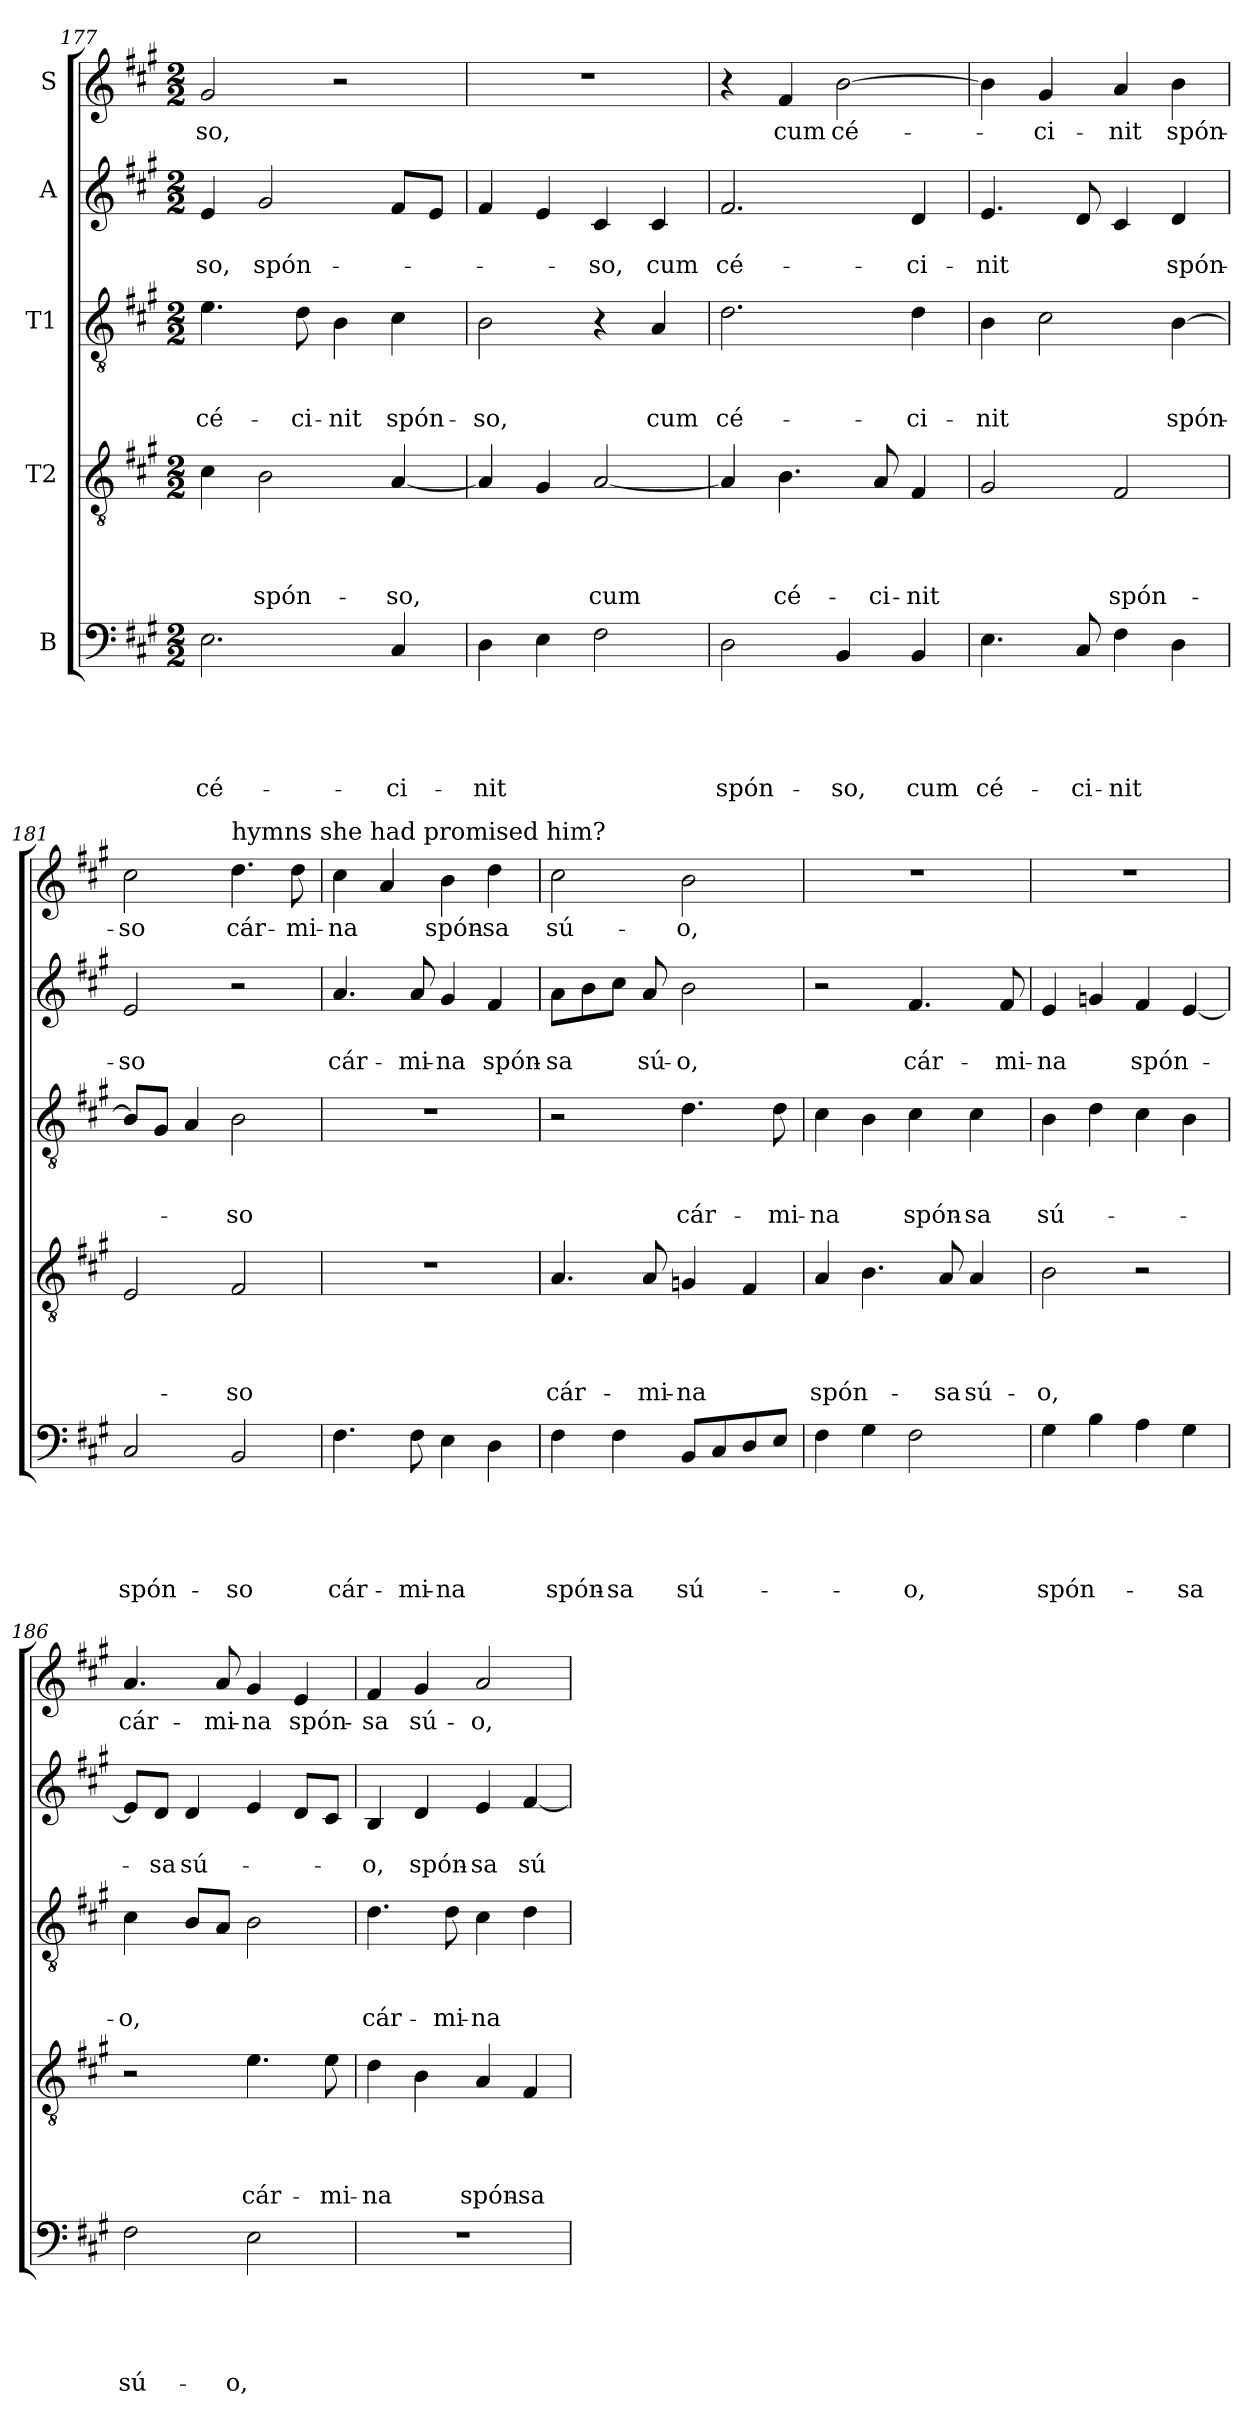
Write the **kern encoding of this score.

**kern	**text	**text	**text	**text	**text	**kern	**text	**text	**text	**text	**kern	**text	**text	**text	**kern	**text	**text	**kern	**text
*part5	*part5	*part5	*part5	*part5	*part5	*part4	*part4	*part4	*part4	*part4	*part3	*part3	*part3	*part3	*part2	*part2	*part2	*part1	*part1
*staff5	*staff5	*staff5	*staff5	*staff5	*staff5	*staff4	*staff4	*staff4	*staff4	*staff4	*staff3	*staff3	*staff3	*staff3	*staff2	*staff2	*staff2	*staff1	*staff1
*I"B	*	*	*	*	*	*I"T2	*	*	*	*	*I"T1	*	*	*	*I"A	*	*	*I"S	*
*clefF4	*	*	*	*	*	*clefGv2	*	*	*	*	*clefGv2	*	*	*	*clefG2	*	*	*clefG2	*
*k[f#c#g#]	*	*	*	*	*	*k[f#c#g#]	*	*	*	*	*k[f#c#g#]	*	*	*	*k[f#c#g#]	*	*	*k[f#c#g#]	*
*A:	*	*	*	*	*	*A:	*	*	*	*	*A:	*	*	*	*A:	*	*	*A:	*
*M2/2	*	*	*	*	*	*M2/2	*	*	*	*	*M2/2	*	*	*	*M2/2	*	*	*M2/2	*
=177	=177	=177	=177	=177	=177	=177	=177	=177	=177	=177	=177	=177	=177	=177	=177	=177	=177	=177	=177
!	!	!	!	!	!LO:LY:b	!	!	!	!	!	!	!	!	!LO:LY:b	!	!	!LO:LY:b	!	!LO:LY:b
2.E\	.	.	.	.	cé-	4c#\	.	.	.	.	4.e\	.	.	cé-	4e/	.	-so,	2g#/	-so,
!	!	!	!	!	!	!	!	!	!	!LO:LY:b	!	!	!	!	!	!	!LO:LY:b	!	!
.	.	.	.	.	.	2B\	.	.	.	spón-	.	.	.	.	2g#/	.	spón-	.	.
!	!	!	!	!	!	!	!	!	!	!	!	!	!	!LO:LY:b	!	!	!	!	!
.	.	.	.	.	.	.	.	.	.	.	8d\	.	.	-ci-	.	.	.	.	.
!	!	!	!	!	!	!	!	!	!	!	!	!	!	!LO:LY:b	!	!	!	!	!
.	.	.	.	.	.	.	.	.	.	.	4B\	.	.	-nit	.	.	.	2r	.
!	!	!	!	!	!LO:LY:b	!	!	!	!	!LO:LY:b	!	!	!	!LO:LY:b	!	!	!	!	!
4C#/	.	.	.	.	-ci-	[4A/	.	.	.	-so,	4c#\	.	.	spón-	8f#/L	.	.	.	.
.	.	.	.	.	.	.	.	.	.	.	.	.	.	.	8e/J	.	.	.	.
!!LO:PB:g=z
=178	=178	=178	=178	=178	=178	=178	=178	=178	=178	=178	=178	=178	=178	=178	=178	=178	=178	=178	=178
!	!	!	!	!	!LO:LY:b	!	!	!	!	!	!	!	!	!LO:LY:b	!	!	!	!	!
4D\	.	.	.	.	-nit	4A/]	.	.	.	.	2B\	.	.	-so,	4f#/	.	.	1r	.
4E\	.	.	.	.	.	4G#/	.	.	.	.	.	.	.	.	4e/	.	.	.	.
!	!	!	!	!	!	!	!	!	!	!LO:LY:b	!	!	!	!	!	!	!LO:LY:b	!	!
2F#\	.	.	.	.	.	[2A/	.	.	.	cum	4r	.	.	.	4c#/	.	-so,	.	.
!	!	!	!	!	!	!	!	!	!	!	!	!	!	!LO:LY:b	!	!	!LO:LY:b	!	!
.	.	.	.	.	.	.	.	.	.	.	4A/	.	.	cum	4c#/	.	cum	.	.
=179	=179	=179	=179	=179	=179	=179	=179	=179	=179	=179	=179	=179	=179	=179	=179	=179	=179	=179	=179
!	!	!	!	!	!LO:LY:b	!	!	!	!	!	!	!	!	!LO:LY:b	!	!	!LO:LY:b	!	!
2D\	.	.	.	.	spón-	4A/]	.	.	.	.	2.d\	.	.	cé-	2.f#/	.	cé-	4r	.
!	!	!	!	!	!	!	!	!	!	!LO:LY:b	!	!	!	!	!	!	!	!	!LO:LY:b
.	.	.	.	.	.	4.B\	.	.	.	cé-	.	.	.	.	.	.	.	4f#/	cum
!	!	!	!	!	!LO:LY:b	!	!	!	!	!	!	!	!	!	!	!	!	!	!LO:LY:b
4BB/	.	.	.	.	-so,	.	.	.	.	.	.	.	.	.	.	.	.	[2b\	cé-
!	!	!	!	!	!	!	!	!	!	!LO:LY:b	!	!	!	!	!	!	!	!	!
.	.	.	.	.	.	8A/	.	.	.	-ci-	.	.	.	.	.	.	.	.	.
!	!	!	!	!	!LO:LY:b	!	!	!	!	!LO:LY:b	!	!	!	!LO:LY:b	!	!	!LO:LY:b	!	!
4BB/	.	.	.	.	cum	4F#/	.	.	.	-nit	4d\	.	.	-ci-	4d/	.	-ci-	.	.
=180	=180	=180	=180	=180	=180	=180	=180	=180	=180	=180	=180	=180	=180	=180	=180	=180	=180	=180	=180
!	!	!	!	!	!LO:LY:b	!	!	!	!	!	!	!	!	!LO:LY:b	!	!	!LO:LY:b	!	!
4.E\	.	.	.	.	cé-	2G#/	.	.	.	.	4B\	.	.	-nit	4.e/	.	-nit	4b\]	.
!	!	!	!	!	!	!	!	!	!	!	!	!	!	!	!	!	!	!	!LO:LY:b
.	.	.	.	.	.	.	.	.	.	.	2c#\	.	.	.	.	.	.	4g#/	-ci-
!	!	!	!	!	!LO:LY:b	!	!	!	!	!	!	!	!	!	!	!	!	!	!
8C#/	.	.	.	.	-ci-	.	.	.	.	.	.	.	.	.	8d/	.	.	.	.
!	!	!	!	!	!LO:LY:b	!	!	!	!	!LO:LY:b	!	!	!	!	!	!	!	!	!LO:LY:b
4F#\	.	.	.	.	-nit	2F#/	.	.	.	spón-	.	.	.	.	4c#/	.	.	4a/	-nit
!	!	!	!	!	!	!	!	!	!	!	!	!	!	!LO:LY:b	!	!	!LO:LY:b	!	!LO:LY:b
4D\	.	.	.	.	.	.	.	.	.	.	[4B\	.	.	spón-	4d/	.	spón-	4b\	spón-
=181	=181	=181	=181	=181	=181	=181	=181	=181	=181	=181	=181	=181	=181	=181	=181	=181	=181	=181	=181
!	!	!	!	!	!LO:LY:b	!	!	!	!	!	!	!	!	!	!	!	!LO:LY:b	!	!LO:LY:b
2C#/	.	.	.	.	spón-	2E/	.	.	.	.	8B/L]	.	.	.	2e/	.	-so	2cc#\	-so
.	.	.	.	.	.	.	.	.	.	.	8G#/J	.	.	.	.	.	.	.	.
.	.	.	.	.	.	.	.	.	.	.	4A/	.	.	.	.	.	.	.	.
!	!	!	!	!	!	!	!	!	!	!	!	!	!	!	!	!	!	!LO:TX:a:t=hymns she had promised him?	!
!	!	!	!	!	!LO:LY:b	!	!	!	!	!LO:LY:b	!	!	!	!LO:LY:b	!	!	!	!	!LO:LY:b
2BB/	.	.	.	.	-so	2F#/	.	.	.	-so	2B\	.	.	-so	2r	.	.	4.dd\	cár-
!	!	!	!	!	!	!	!	!	!	!	!	!	!	!	!	!	!	!	!LO:LY:b
.	.	.	.	.	.	.	.	.	.	.	.	.	.	.	.	.	.	8dd\	-mi-
=182	=182	=182	=182	=182	=182	=182	=182	=182	=182	=182	=182	=182	=182	=182	=182	=182	=182	=182	=182
!	!	!	!	!	!LO:LY:b	!	!	!	!	!	!	!	!	!	!	!	!LO:LY:b	!	!LO:LY:b
4.F#\	.	.	.	.	cár-	1r	.	.	.	.	1r	.	.	.	4.a/	.	cár-	4cc#\	-na
.	.	.	.	.	.	.	.	.	.	.	.	.	.	.	.	.	.	4a/	.
!	!	!	!	!	!LO:LY:b	!	!	!	!	!	!	!	!	!	!	!	!LO:LY:b	!	!
8F#\	.	.	.	.	-mi-	.	.	.	.	.	.	.	.	.	8a/	.	-mi-	.	.
!	!	!	!	!	!LO:LY:b	!	!	!	!	!	!	!	!	!	!	!	!LO:LY:b	!	!LO:LY:b
4E\	.	.	.	.	-na	.	.	.	.	.	.	.	.	.	4g#/	.	-na	4b\	spón-
!	!	!	!	!	!	!	!	!	!	!	!	!	!	!	!	!	!LO:LY:b	!	!LO:LY:b
4D\	.	.	.	.	.	.	.	.	.	.	.	.	.	.	4f#/	.	spón-	4dd\	-sa
!!LO:LB:g=z
=183	=183	=183	=183	=183	=183	=183	=183	=183	=183	=183	=183	=183	=183	=183	=183	=183	=183	=183	=183
!	!	!	!	!	!LO:LY:b	!	!	!	!	!LO:LY:b	!	!	!	!	!	!	!LO:LY:b	!	!LO:LY:b
4F#\	.	.	.	.	spón-	4.A/	.	.	.	cár-	2r	.	.	.	8a\L	.	-sa	2cc#\	sú-
.	.	.	.	.	.	.	.	.	.	.	.	.	.	.	8b\	.	.	.	.
!	!	!	!	!	!LO:LY:b	!	!	!	!	!	!	!	!	!	!	!	!	!	!
4F#\	.	.	.	.	-sa	.	.	.	.	.	.	.	.	.	8cc#\J	.	.	.	.
!	!	!	!	!	!	!	!	!	!	!LO:LY:b	!	!	!	!	!	!	!LO:LY:b	!	!
.	.	.	.	.	.	8A/	.	.	.	-mi-	.	.	.	.	8a/	.	sú-	.	.
!	!	!	!	!	!LO:LY:b	!	!	!	!	!LO:LY:b	!	!	!	!LO:LY:b	!	!	!LO:LY:b	!	!LO:LY:b
8BB/L	.	.	.	.	sú-	4Gn/	.	.	.	-na	4.d\	.	.	cár-	2b\	.	-o,	2b\	-o,
8C#/	.	.	.	.	.	.	.	.	.	.	.	.	.	.	.	.	.	.	.
8D/	.	.	.	.	.	4F#/	.	.	.	.	.	.	.	.	.	.	.	.	.
!	!	!	!	!	!	!	!	!	!	!	!	!	!	!LO:LY:b	!	!	!	!	!
8E/J	.	.	.	.	.	.	.	.	.	.	8d\	.	.	-mi-	.	.	.	.	.
=184	=184	=184	=184	=184	=184	=184	=184	=184	=184	=184	=184	=184	=184	=184	=184	=184	=184	=184	=184
!	!	!	!	!	!	!	!	!	!	!LO:LY:b	!	!	!	!LO:LY:b	!	!	!	!	!
4F#\	.	.	.	.	.	4A/	.	.	.	spón-	4c#\	.	.	-na	2r	.	.	1r	.
4G#\	.	.	.	.	.	4.B\	.	.	.	.	4B\	.	.	.	.	.	.	.	.
!	!	!	!	!	!LO:LY:b	!	!	!	!	!	!	!	!	!LO:LY:b	!	!	!LO:LY:b	!	!
2F#\	.	.	.	.	-o,	.	.	.	.	.	4c#\	.	.	spón-	4.f#/	.	cár-	.	.
!	!	!	!	!	!	!	!	!	!	!LO:LY:b	!	!	!	!	!	!	!	!	!
.	.	.	.	.	.	8A/	.	.	.	-sa	.	.	.	.	.	.	.	.	.
!	!	!	!	!	!	!	!	!	!	!LO:LY:b	!	!	!	!LO:LY:b	!	!	!	!	!
.	.	.	.	.	.	4A/	.	.	.	sú-	4c#\	.	.	-sa	.	.	.	.	.
!	!	!	!	!	!	!	!	!	!	!	!	!	!	!	!	!	!LO:LY:b	!	!
.	.	.	.	.	.	.	.	.	.	.	.	.	.	.	8f#/	.	-mi-	.	.
=185	=185	=185	=185	=185	=185	=185	=185	=185	=185	=185	=185	=185	=185	=185	=185	=185	=185	=185	=185
!	!	!	!	!	!LO:LY:b	!	!	!	!	!LO:LY:b	!	!	!	!LO:LY:b	!	!	!LO:LY:b	!	!
4G#\	.	.	.	.	spón-	2B\	.	.	.	-o,	4B\	.	.	sú-	4e/	.	-na	1r	.
4B\	.	.	.	.	.	.	.	.	.	.	4d\	.	.	.	4gni/	.	.	.	.
!	!	!	!	!	!	!	!	!	!	!	!	!	!	!	!	!	!LO:LY:b	!	!
4A\	.	.	.	.	.	2r	.	.	.	.	4c#\	.	.	.	4f#/	.	spón-	.	.
!	!	!	!	!	!LO:LY:b	!	!	!	!	!	!	!	!	!	!	!	!	!	!
4G#\	.	.	.	.	-sa	.	.	.	.	.	4B\	.	.	.	[4e/	.	.	.	.
=186	=186	=186	=186	=186	=186	=186	=186	=186	=186	=186	=186	=186	=186	=186	=186	=186	=186	=186	=186
!	!	!	!	!	!LO:LY:b	!	!	!	!	!	!	!	!	!LO:LY:b	!	!	!	!	!LO:LY:b
2F#\	.	.	.	.	sú-	2r	.	.	.	.	4c#\	.	.	-o,	8e/L]	.	.	4.a/	cár-
!	!	!	!	!	!	!	!	!	!	!	!	!	!	!	!	!	!LO:LY:b	!	!
.	.	.	.	.	.	.	.	.	.	.	.	.	.	.	8d/J	.	-sa	.	.
!	!	!	!	!	!	!	!	!	!	!	!	!	!	!	!	!	!LO:LY:b	!	!
.	.	.	.	.	.	.	.	.	.	.	8B/L	.	.	.	4d/	.	sú-	.	.
!	!	!	!	!	!	!	!	!	!	!	!	!	!	!	!	!	!	!	!LO:LY:b
.	.	.	.	.	.	.	.	.	.	.	8A/J	.	.	.	.	.	.	8a/	-mi-
!	!	!	!	!	!LO:LY:b	!	!	!	!	!LO:LY:b	!	!	!	!	!	!	!	!	!LO:LY:b
2E\	.	.	.	.	-o,	4.e\	.	.	.	cár-	2B\	.	.	.	4e/	.	.	4g#/	-na
!	!	!	!	!	!	!	!	!	!	!	!	!	!	!	!	!	!	!	!LO:LY:b
.	.	.	.	.	.	.	.	.	.	.	.	.	.	.	8d/L	.	.	4e/	spón-
!	!	!	!	!	!	!	!	!	!	!LO:LY:b	!	!	!	!	!	!	!	!	!
.	.	.	.	.	.	8e\	.	.	.	-mi-	.	.	.	.	8c#/J	.	.	.	.
=187	=187	=187	=187	=187	=187	=187	=187	=187	=187	=187	=187	=187	=187	=187	=187	=187	=187	=187	=187
!	!	!	!	!	!	!	!	!	!	!LO:LY:b	!	!	!	!LO:LY:b	!	!	!LO:LY:b	!	!LO:LY:b
1r	.	.	.	.	.	4d\	.	.	.	-na	4.d\	.	.	cár-	4B/	.	-o,	4f#/	-sa
!	!	!	!	!	!	!	!	!	!	!	!	!	!	!	!	!	!LO:LY:b	!	!LO:LY:b
.	.	.	.	.	.	4B\	.	.	.	.	.	.	.	.	4d/	.	spón-	4g#/	sú-
!	!	!	!	!	!	!	!	!	!	!	!	!	!	!LO:LY:b	!	!	!	!	!
.	.	.	.	.	.	.	.	.	.	.	8d\	.	.	-mi-	.	.	.	.	.
!	!	!	!	!	!	!	!	!	!	!LO:LY:b	!	!	!	!LO:LY:b	!	!	!LO:LY:b	!	!LO:LY:b
.	.	.	.	.	.	4A/	.	.	.	spón-	4c#\	.	.	-na	4e/	.	-sa	2a/	-o,
!	!	!	!	!	!	!	!	!	!	!LO:LY:b	!	!	!	!	!	!	!LO:LY:b	!	!
.	.	.	.	.	.	4F#/	.	.	.	-sa	4d\	.	.	.	[4f#/	.	sú-	.	.
=	=	=	=	=	=	=	=	=	=	=	=	=	=	=	=	=	=	=	=
*-	*-	*-	*-	*-	*-	*-	*-	*-	*-	*-	*-	*-	*-	*-	*-	*-	*-	*-	*-
